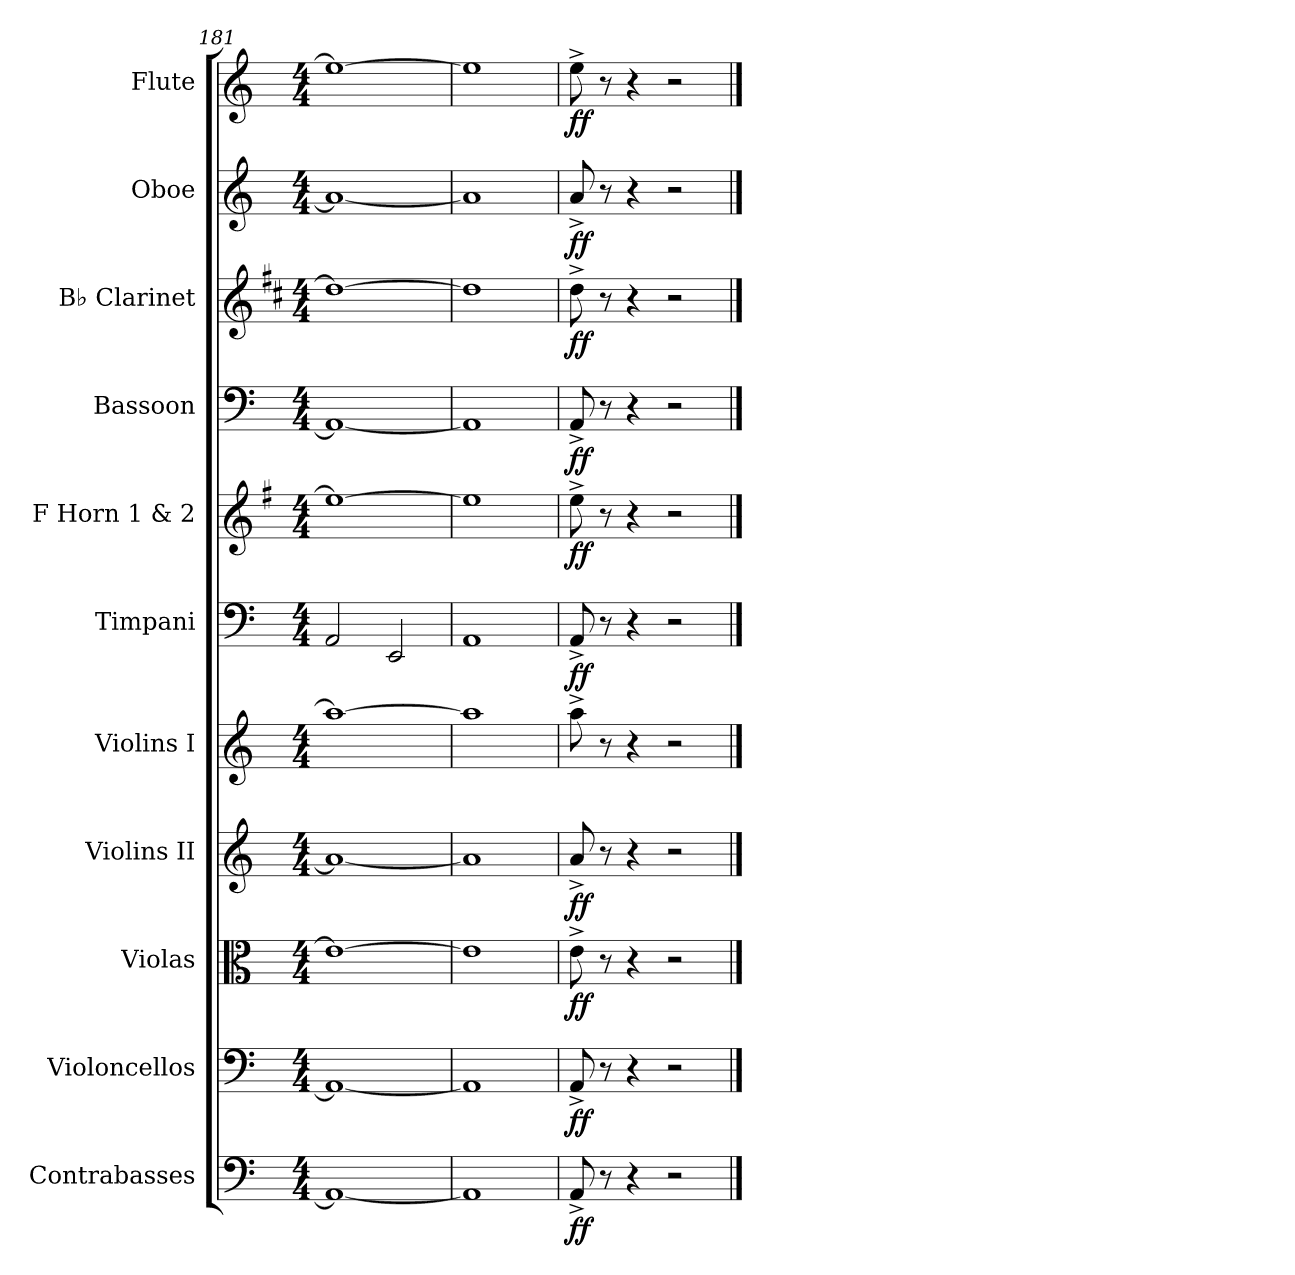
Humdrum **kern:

**kern	**dynam	**kern	**dynam	**kern	**dynam	**kern	**dynam	**kern	**kern	**dynam	**kern	**dynam	**kern	**dynam	**kern	**dynam	**kern	**dynam	**kern	**dynam
*part11	*part11	*part10	*part10	*part9	*part9	*part8	*part8	*part7	*part6	*part6	*part5	*part5	*part4	*part4	*part3	*part3	*part2	*part2	*part1	*part1
*staff11	*staff11	*staff10	*staff10	*staff9	*staff9	*staff8	*staff8	*staff7	*staff6	*staff6	*staff5	*staff5	*staff4	*staff4	*staff3	*staff3	*staff2	*staff2	*staff1	*staff1
*I"Contrabasses	*	*I"Violoncellos	*	*I"Violas	*	*I"Violins II	*	*I"Violins I	*I"Timpani	*	*I"F Horn 1 &amp; 2	*	*I"Bassoon	*	*I"B♭ Clarinet	*	*I"Oboe	*	*I"Flute	*
*I'Cbs.	*	*I'Vcs.	*	*I'Vlas.	*	*I'Vlns. II	*	*I'Vlns. I	*I'Timp.	*	*	*	*I'Bsn.	*	*I'B♭ Cl.	*	*I'Ob.	*	*I'Fl.	*
*clefF4	*	*clefF4	*	*clefC3	*	*clefG2	*	*clefG2	*clefF4	*	*clefG2	*	*clefF4	*	*clefG2	*	*clefG2	*	*clefG2	*
*ITrd7c12	*	*	*	*	*	*	*	*	*	*	*ITrd4c7	*	*	*	*ITrd1c2	*	*	*	*	*
*k[]	*	*k[]	*	*k[]	*	*k[]	*	*k[]	*k[]	*	*k[]	*	*k[]	*	*k[]	*	*k[]	*	*k[]	*
*M4/4	*	*M4/4	*	*M4/4	*	*M4/4	*	*M4/4	*M4/4	*	*M4/4	*	*M4/4	*	*M4/4	*	*M4/4	*	*M4/4	*
=181	=181	=181	=181	=181	=181	=181	=181	=181	=181	=181	=181	=181	=181	=181	=181	=181	=181	=181	=181	=181
1AAA_	.	1AA_	.	1e_	.	1a_	.	1aa_	2AA/	.	1a_	.	1AA_	.	1cc_	.	1a_	.	1ee_	.
.	.	.	.	.	.	.	.	.	2EE/	.	.	.	.	.	.	.	.	.	.	.
=182	=182	=182	=182	=182	=182	=182	=182	=182	=182	=182	=182	=182	=182	=182	=182	=182	=182	=182	=182	=182
1AAA]	.	1AA]	.	1e]	.	1a]	.	1aa]	1AA	.	1a]	.	1AA]	.	1cc]	.	1a]	.	1ee]	.
=183	=183	=183	=183	=183	=183	=183	=183	=183	=183	=183	=183	=183	=183	=183	=183	=183	=183	=183	=183	=183
!	!LO:DY:b	!	!LO:DY:b	!	!LO:DY:b	!	!LO:DY:b	!	!	!LO:DY:b	!	!LO:DY:b	!	!LO:DY:b	!	!LO:DY:b	!	!LO:DY:b	!	!LO:DY:b
8AAA^/	ff	8AA^/	ff	8e^\	ff	8a^/	ff	8aa^\	8AA^/	ff	8a^\	ff	8AA^/	ff	8cc^\	ff	8a^/	ff	8ee^\	ff
8r	.	8r	.	8r	.	8r	.	8r	8r	.	8r	.	8r	.	8r	.	8r	.	8r	.
4r	.	4r	.	4r	.	4r	.	4r	4r	.	4r	.	4r	.	4r	.	4r	.	4r	.
2r	.	2r	.	2r	.	2r	.	2r	2r	.	2r	.	2r	.	2r	.	2r	.	2r	.
==	==	==	==	==	==	==	==	==	==	==	==	==	==	==	==	==	==	==	==	==
*-	*-	*-	*-	*-	*-	*-	*-	*-	*-	*-	*-	*-	*-	*-	*-	*-	*-	*-	*-	*-
